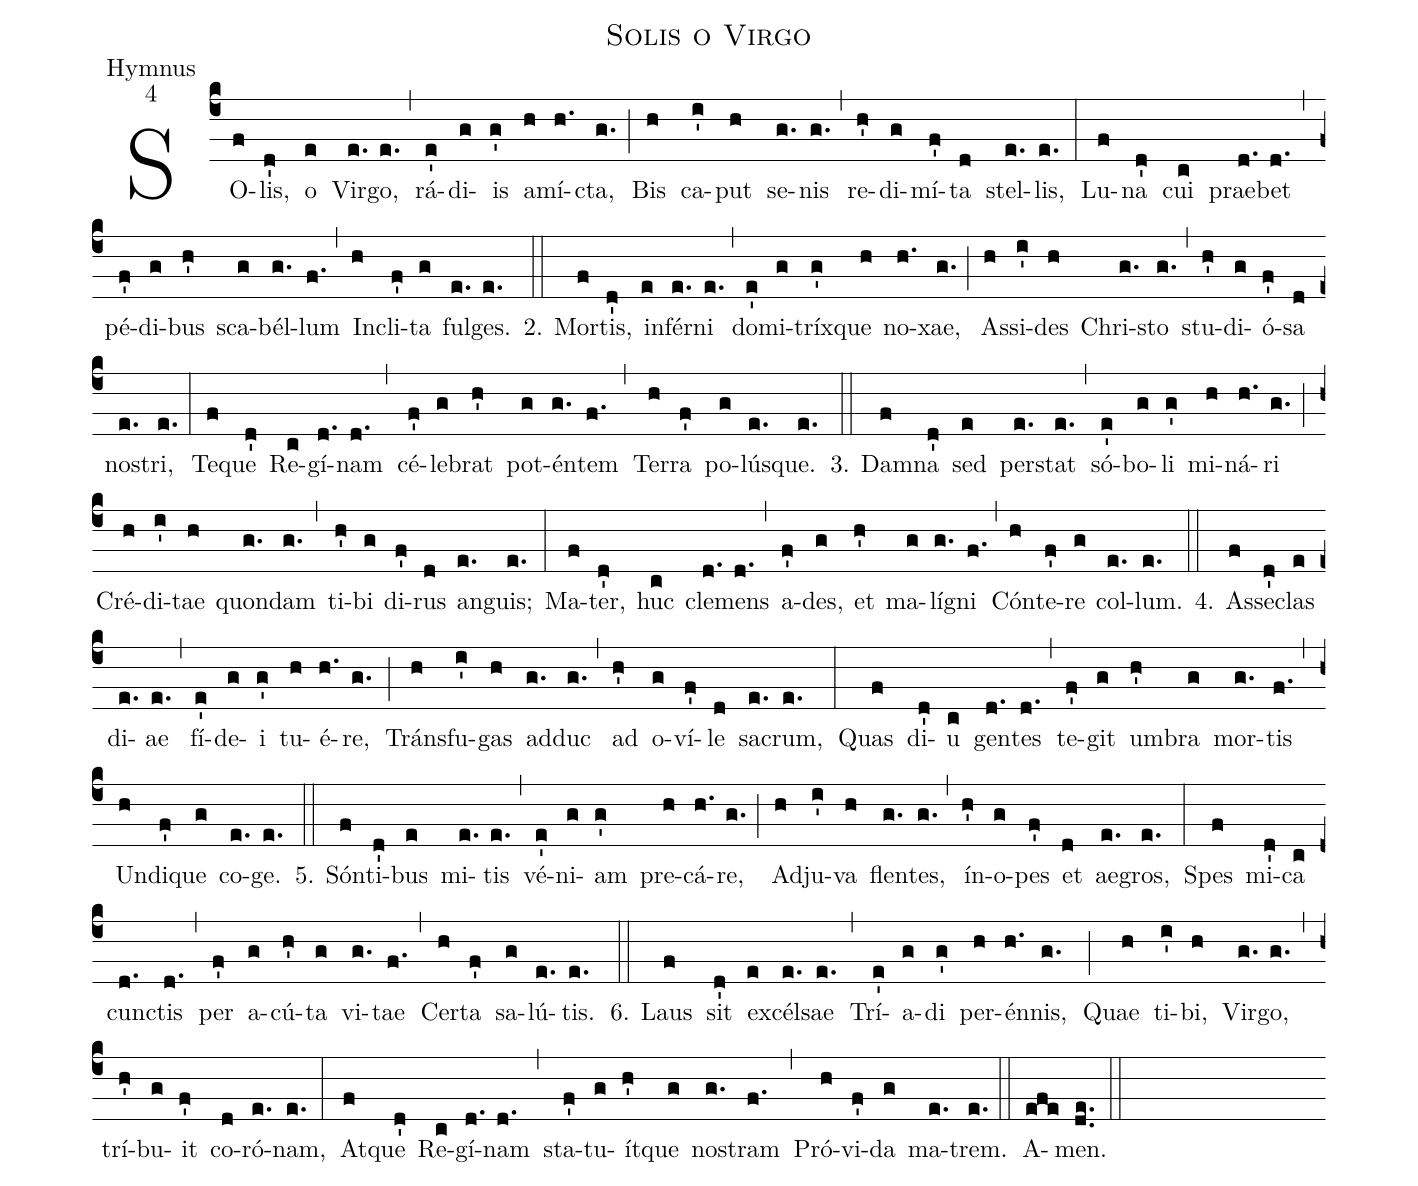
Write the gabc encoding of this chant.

name:Solis o Virgo;
office-part:Hymnus;
mode:4;
%%
(c4) SO(f)lis,(d') o(e) Vir(e.)go,(e.) (,) rá(e')di(g)is(g') a(h)mí(h.)cta,(g.) (;) Bis(h) ca(i')put(h) se(g.)nis(g.) (,) re(h')di(g)mí(f')ta(d) stel(e.)lis,(e.) (:) Lu(f)na(d') c{ui}(c) prae(d.)bet(d.) (,) pé(f')di(g)bus(h') sca(g)bél(g.)lum(f.) (,) In(h)cli(f')ta(g) ful(e.)ges.(e.) (::)
2. Mor(f)tis,(d') in(e)fér(e.)ni(e.) (,) do(e')mi(g)tríx(g')que(h) no(h.)xae,(g.) (;) As(h)si(i')des(h) Chri(g.)sto(g.) (,) stu(h')di(g)ó(f')sa(d) no(e.)stri,(e.) (:) Te(f)que(d') Re(c)gí(d.)nam(d.) (,) cé(f')le(g)brat(h') pot(g)én(g.)tem(f.) (,) Ter(h)ra(f') po(g)lús(e.)que.(e.) (::)
3. Da(f)mna(d') sed(e) per(e.)stat(e.) (,) só(e')bo(g)li(g') mi(h)ná(h.)ri(g.) (;) Cré(h)di(i')tae(h) quon(g.)dam(g.) (,) ti(h')bi(g) di(f')rus(d) an(e.)guis;(e.) (:) Ma(f)ter,(d') huc(c) cle(d.)mens(d.) (,) a(f')des,(g) et(h') ma(g)lí(g.)gni(f.) (,) Cón(h)te(f')re(g) col(e.)lum.(e.) (::)
4. As(f)se(d')clas(e) di(e.)ae(e.) (,) fí(e')de(g)i(g') tu(h)é(h.)re,(g.) (;) Tráns(h)fu(i')gas(h) ad(g.)duc(g.) (,) ad(h') o(g)ví(f')le(d) sa(e.)crum,(e.) (:) Quas(f) di(d')u(c) gen(d.)tes(d.) (,) te(f')git(g) um(h')bra(g) mor(g.)tis(f.) (,) Un(h)di(f')que(g) co(e.)ge.(e.) (::)
5. Són(f)ti(d')bus(e) mi(e.)tis(e.) (,) vé(e')ni(g)am(g') pre(h)cá(h.)re,(g.) (;) Ad(h)ju(i')va(h) flen(g.)tes,(g.) (,) ín(h')o(g)pes(f') et(d) ae(e.)gros,(e.) (:) Spes(f) mi(d')ca(c) cun(d.)ctis(d.) (,) per(f') a(g)cú(h')ta(g) vi(g.)tae(f.) (,) Cer(h)ta(f') sa(g)lú(e.)tis.(e.) (::)
6. Laus(f) sit(d') ex(e)cél(e.)sae(e.) (,) Trí(e')a(g)di(g') per(h)én(h.)nis,(g.) (;) Quae(h) ti(i')bi,(h) Vir(g.)go,(g.) (,) trí(h')bu(g)it(f') co(d)ró(e.)nam,(e.) (:) At(f)que(d') Re(c)gí(d.)nam(d.) (,) sta(f')tu(g)ít(h')que(g) no(g.)stram(f.) (,) Pró(h)vi(f')da(g) ma(e.)trem.(e.) (::)
A(efe)men.(de..) (::)
